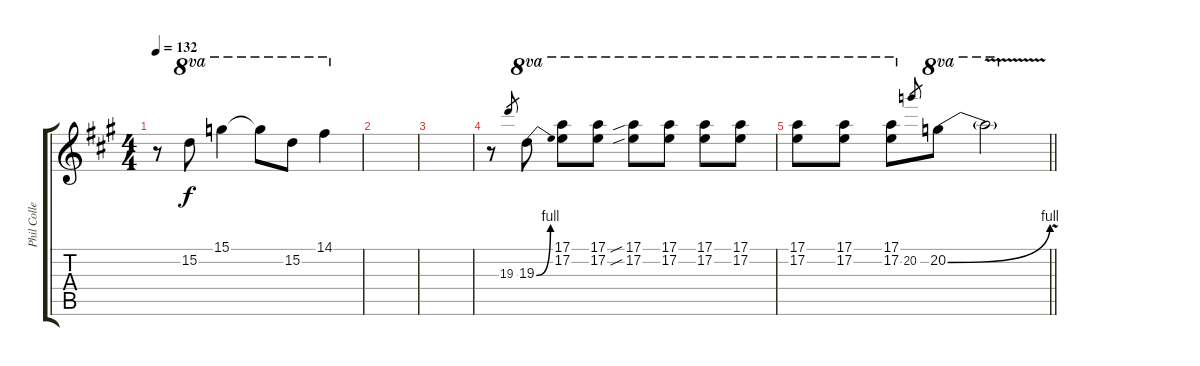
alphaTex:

\track ("Phil Collen" "Phil Colle") {instrument distortionguitar}
\staff {score tabs}
\tuning (E4 B3 G3 D3 A2 E2) {hide}
\ts (4 4)
\tempo 132
\clef g2
\ks a
r.8{dy f} 15.2.8{ot 8va} 15.1.4{ot 8va} 15.1{t}.8{ot 8va} 15.2.8{ot 8va} 14.1.4{ot 8va} |
|
|
r.8 19.3.8{gr} 19.3{be (bend 0 0 60 4)}.8{ot 8va} (17.1 17.2).8{ot 8va} (17.1 17.2).8{ot 8va} (17.1{sib} 17.2{sib}).8{ot 8va} (17.1 17.2).8{ot 8va} (17.1 17.2).8{ot 8va} (17.1 17.2).8{ot 8va} |
\barLineRight lightlight
(17.1 17.2).8{ot 8va} (17.1 17.2).8{ot 8va} (17.1 17.2).8{ot 8va} 20.2.8{gr} 20.2{be (bend 0 0 60 4)}.8{ot 8va} 20.2{v t}.2{ot 8va}
